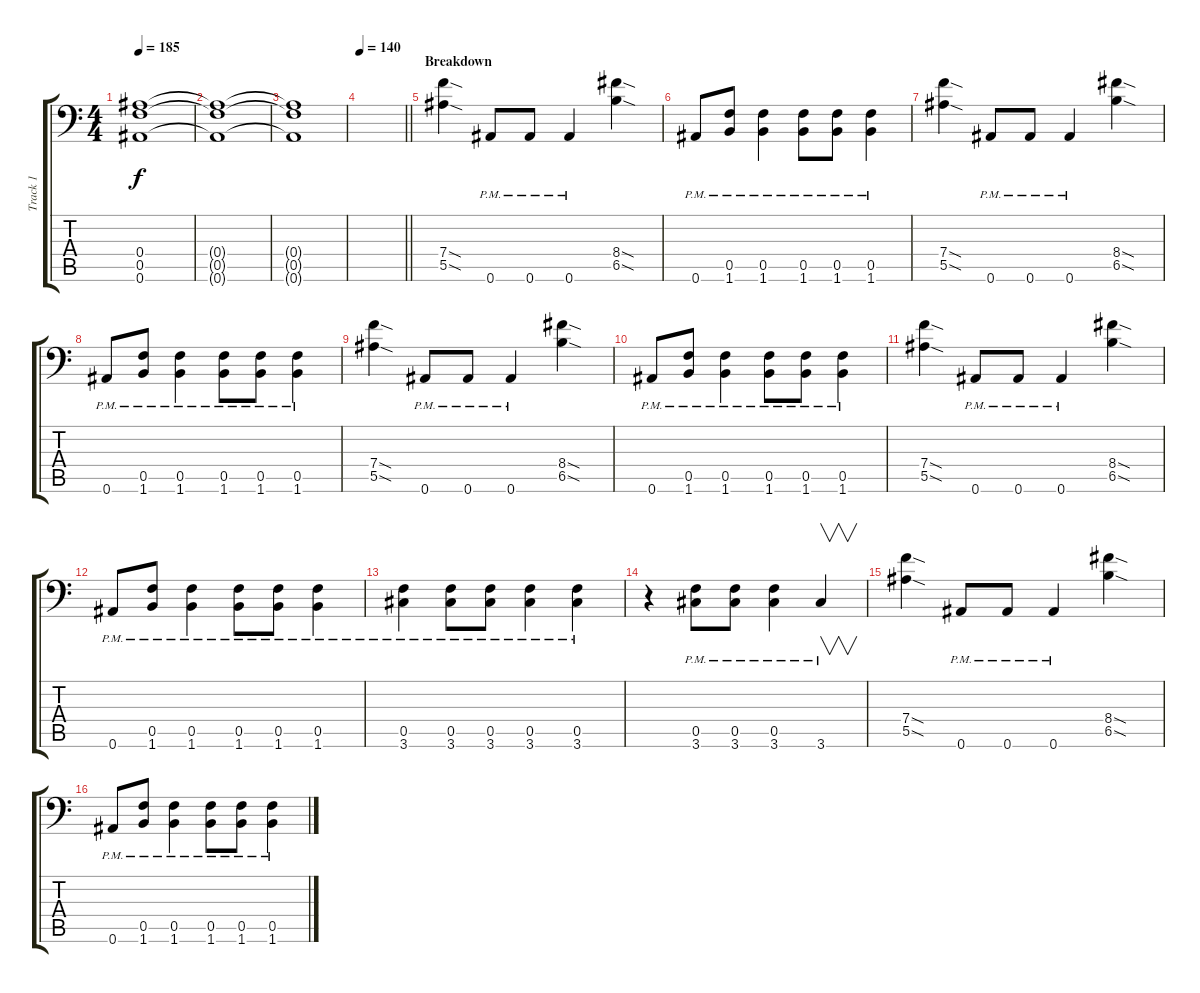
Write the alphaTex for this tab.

\track ("Track 1" "Track 1") {instrument distortionguitar}
\staff {score tabs}
\tuning (C4 G3 Eb3 Bb2 F2 Bb1) {hide}
\ts (4 4)
\tempo 185
\clef f4
\ks c
(0.4 0.5 0.6).1{dy f} |
(0.4{t} 0.5{t} 0.6{t}).1 |
(0.4{t} 0.5{t} 0.6{t}).1 |
\tempo 140
\barLineRight lightlight
|
\section ("" "Breakdown")
(7.4{sod} 5.5{sod}).4 0.6{pm}.8 0.6{pm}.8 0.6{pm}.4 (8.4{sod} 6.5{sod}).4 |
0.6{pm}.8 (0.5{pm} 1.6{pm}).8 (0.5{pm} 1.6{pm}).4 (0.5{pm} 1.6{pm}).8 (0.5{pm} 1.6{pm}).8 (0.5{pm} 1.6{pm}).4 |
(7.4{sod} 5.5{sod}).4 0.6{pm}.8 0.6{pm}.8 0.6{pm}.4 (8.4{sod} 6.5{sod}).4 |
0.6{pm}.8 (0.5{pm} 1.6{pm}).8 (0.5{pm} 1.6{pm}).4 (0.5{pm} 1.6{pm}).8 (0.5{pm} 1.6{pm}).8 (0.5{pm} 1.6{pm}).4 |
(7.4{sod} 5.5{sod}).4 0.6{pm}.8 0.6{pm}.8 0.6{pm}.4 (8.4{sod} 6.5{sod}).4 |
0.6{pm}.8 (0.5{pm} 1.6{pm}).8 (0.5{pm} 1.6{pm}).4 (0.5{pm} 1.6{pm}).8 (0.5{pm} 1.6{pm}).8 (0.5{pm} 1.6{pm}).4 |
(7.4{sod} 5.5{sod}).4 0.6{pm}.8 0.6{pm}.8 0.6{pm}.4 (8.4{sod} 6.5{sod}).4 |
0.6{pm}.8 (0.5{pm} 1.6{pm}).8 (0.5{pm} 1.6{pm}).4 (0.5{pm} 1.6{pm}).8 (0.5{pm} 1.6{pm}).8 (0.5{pm} 1.6{pm}).4 |
(0.5{pm} 3.6{pm}).4 (0.5{pm} 3.6{pm}).8 (0.5{pm} 3.6{pm}).8 (0.5{pm} 3.6{pm}).4 (0.5{pm} 3.6{pm}).4 |
r.4 (0.5{pm} 3.6{pm}).8 (0.5{pm} 3.6{pm}).8 (0.5{pm} 3.6{pm}).4 3.6{pm}.4{v} |
(7.4{sod} 5.5{sod}).4 0.6{pm}.8 0.6{pm}.8 0.6{pm}.4 (8.4{sod} 6.5{sod}).4 |
0.6{pm}.8 (0.5{pm} 1.6{pm}).8 (0.5{pm} 1.6{pm}).4 (0.5{pm} 1.6{pm}).8 (0.5{pm} 1.6{pm}).8 (0.5{pm} 1.6{pm}).4
